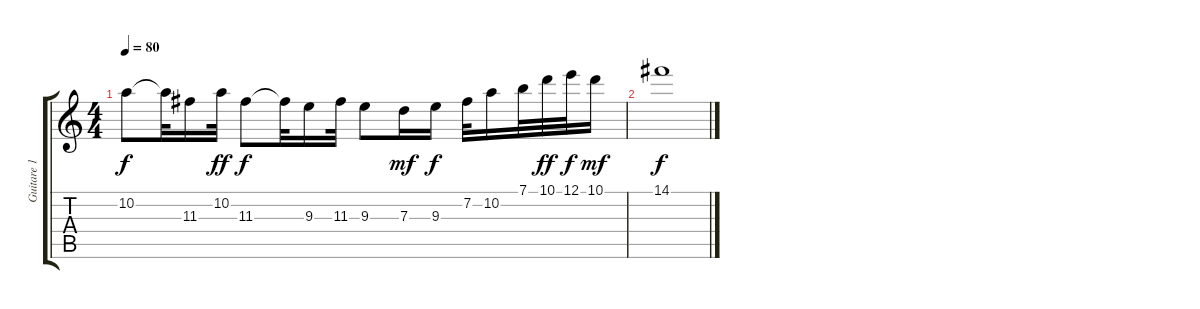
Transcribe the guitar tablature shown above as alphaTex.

\track ("Guitare 1" "Guitare 1") {instrument electricguitarjazz}
\staff {score tabs}
\tuning (E4 B3 G3 D3 A2 E2) {hide}
\ts (4 4)
\tempo 80
\clef g2
\ks c
10.2.8{dy f} 10.2{t}.32 11.3.16 10.2.32{dy ff} 11.3.8{dy f} 11.3{t}.32 9.3.16 11.3.32 9.3.8 7.3.16{dy mf} 9.3.16{dy f} 7.2.32 10.2.16 7.1.32 10.1.32{dy ff} 12.1.32{dy f} 10.1.16{dy mf} |
14.1.1{dy f}
